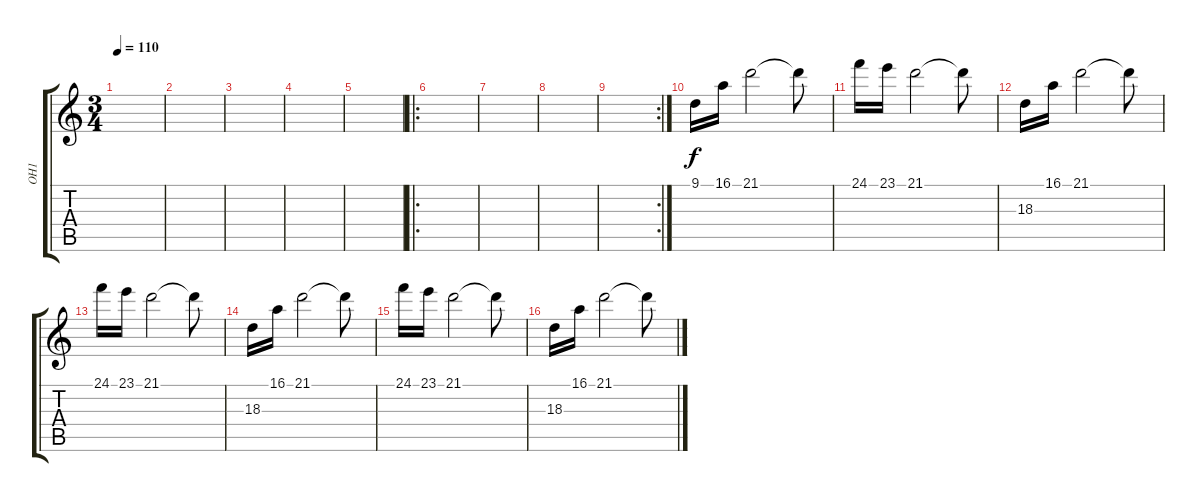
\track ("OH1" "OH1") {instrument orchestralharp}
\staff {score tabs}
\tuning (F4 C4 Ab3 Eb3 Bb2 F2) {hide}
\ts (3 4)
\tempo 110
\clef g2
\ks c
|
|
|
|
|
\ro
|
|
|
\rc 2
|
9.1.16 16.1.16 21.1.2 21.1{t}.8 |
24.1.16 23.1.16 21.1.2 21.1{t}.8 |
18.3.16 16.1.16 21.1.2 21.1{t}.8 |
24.1.16 23.1.16 21.1.2 21.1{t}.8 |
18.3.16 16.1.16 21.1.2 21.1{t}.8 |
24.1.16 23.1.16 21.1.2 21.1{t}.8 |
18.3.16 16.1.16 21.1.2 21.1{t}.8
